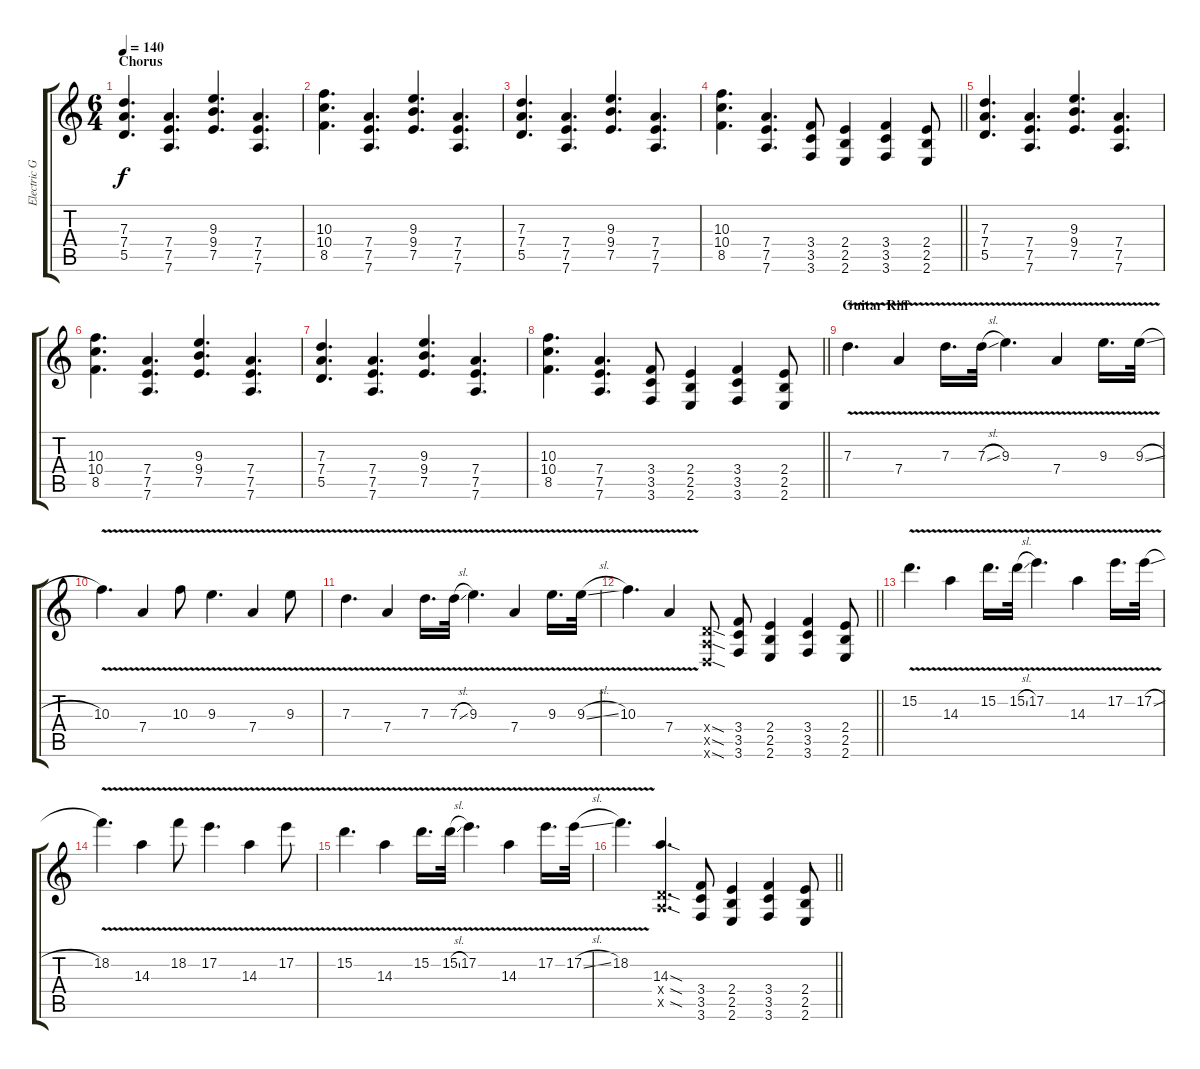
\track ("Electric Guitar" "Electric G") {instrument electricguitarclean}
\staff {score tabs}
\tuning (E4 B3 G3 D3 A2 D2) {hide}
\ts (6 4)
\section ("" "Chorus")
\tempo 140
\clef g2
\ks c
(7.3 7.4 5.5).4{d dy f volume 10 instrument distortionguitar} (7.4 7.5 7.6).4{d} (9.3 9.4 7.5).4{d} (7.4 7.5 7.6).4{d} |
(10.3 10.4 8.5).4{d} (7.4 7.5 7.6).4{d} (9.3 9.4 7.5).4{d} (7.4 7.5 7.6).4{d} |
(7.3 7.4 5.5).4{d} (7.4 7.5 7.6).4{d} (9.3 9.4 7.5).4{d} (7.4 7.5 7.6).4{d} |
\barLineRight lightlight
(10.3 10.4 8.5).4{d} (7.4 7.5 7.6).4{d} (3.4 3.5 3.6).8 (2.4 2.5 2.6).4 (3.4 3.5 3.6).4 (2.4 2.5 2.6).8 |
(7.3 7.4 5.5).4{d} (7.4 7.5 7.6).4{d} (9.3 9.4 7.5).4{d} (7.4 7.5 7.6).4{d} |
(10.3 10.4 8.5).4{d} (7.4 7.5 7.6).4{d} (9.3 9.4 7.5).4{d} (7.4 7.5 7.6).4{d} |
(7.3 7.4 5.5).4{d} (7.4 7.5 7.6).4{d} (9.3 9.4 7.5).4{d} (7.4 7.5 7.6).4{d} |
\barLineRight lightlight
(10.3 10.4 8.5).4{d} (7.4 7.5 7.6).4{d} (3.4 3.5 3.6).8 (2.4 2.5 2.6).4 (3.4 3.5 3.6).4 (2.4 2.5 2.6).8 |
\section ("" "Guitar Riff")
7.3{v}.4{d} 7.4{v}.4 7.3{v}.16{d} 7.3{v sl}.32 9.3{v}.4{d} 7.4{v}.4 9.3{v}.16{d} 9.3{v sl}.32 |
10.3{v}.4{d} 7.4{v}.4 10.3{v}.8 9.3{v}.4{d} 7.4{v}.4 9.3{v}.8 |
7.3{v}.4{d} 7.4{v}.4 7.3{v}.16{d} 7.3{v sl}.32 9.3{v}.4{d} 7.4{v}.4 9.3{v}.16{d} 9.3{v sl}.32 |
\barLineRight lightlight
10.3{v}.4{d} 7.4{v}.4 (0.4{sod x} 0.5{sod x} 0.6{sod x}).8 (3.4 3.5 3.6).8 (2.4 2.5 2.6).4 (3.4 3.5 3.6).4 (2.4 2.5 2.6).8 |
15.2{v}.4{d instrument overdrivenguitar} 14.3{v}.4 15.2{v}.16{d} 15.2{v sl}.32 17.2{v}.4{d} 14.3{v}.4 17.2{v}.16{d} 17.2{v sl}.32 |
18.2{v}.4{d} 14.3{v}.4 18.2{v}.8 17.2{v}.4{d} 14.3{v}.4 17.2{v}.8 |
15.2{v}.4{d} 14.3{v}.4 15.2{v}.16{d} 15.2{v sl}.32 17.2{v}.4{d} 14.3{v}.4 17.2{v}.16{d} 17.2{v sl}.32 |
\barLineRight lightlight
18.2{v}.4{d} (14.3{sod} 0.4{sod x} 0.5{sod x}).4{d} (3.4 3.5 3.6).8{instrument distortionguitar} (2.4 2.5 2.6).4 (3.4 3.5 3.6).4 (2.4 2.5 2.6).8
